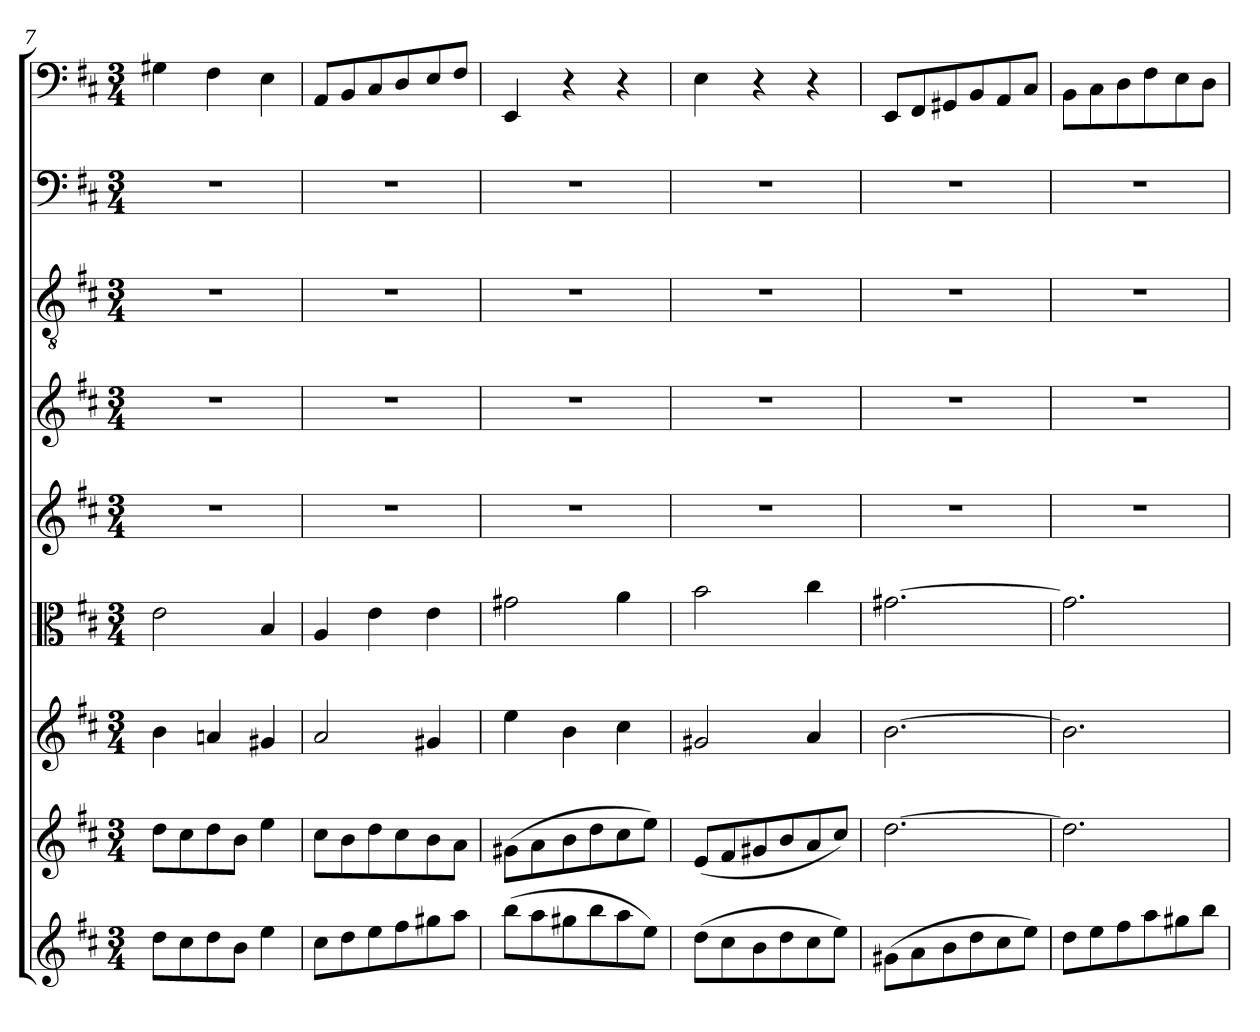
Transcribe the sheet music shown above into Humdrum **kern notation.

**kern	**kern	**kern	**kern	**kern	**kern	**kern	**kern	**kern
*part9	*part8	*part7	*part6	*part5	*part4	*part3	*part2	*part1
*staff9	*staff8	*staff7	*staff6	*staff5	*staff4	*staff3	*staff2	*staff1
*clefG2	*clefG2	*clefG2	*clefC3	*clefG2	*clefG2	*clefGv2	*clefF4	*clefF4
*k[f#c#]	*k[f#c#]	*k[f#c#]	*k[f#c#]	*k[f#c#]	*k[f#c#]	*k[f#c#]	*k[f#c#]	*k[f#c#]
*b:	*b:	*b:	*b:	*b:	*b:	*b:	*b:	*b:
*M3/4	*M3/4	*M3/4	*M3/4	*M3/4	*M3/4	*M3/4	*M3/4	*M3/4
=7	=7	=7	=7	=7	=7	=7	=7	=7
8dd\L	8dd\L	4b\	2e\	2.r	2.r	2.r	2.r	4G#X\
8cc#\	8cc#\	.	.	.	.	.	.	.
8dd\	8dd\	4an/	.	.	.	.	.	4F#\
8b\J	8b\J	.	.	.	.	.	.	.
4ee\	4ee\	4g#X/	4B/	.	.	.	.	4E\
=8	=8	=8	=8	=8	=8	=8	=8	=8
8cc#\L	8cc#\L	2a/	4A/	2.r	2.r	2.r	2.r	8AA/L
8dd\	8b\	.	.	.	.	.	.	8BB/
8ee\	8dd\	.	4e\	.	.	.	.	8C#/
8ff#\	8cc#\	.	.	.	.	.	.	8D/
8gg#X\	8b\	4g#X/	4e\	.	.	.	.	8E/
8aa\J	8a\J	.	.	.	.	.	.	8F#/J
=9	=9	=9	=9	=9	=9	=9	=9	=9
(8bb\L	(8g#X\L	4ee\	2g#X\	2.r	2.r	2.r	2.r	4EE/
8aa\	8a\	.	.	.	.	.	.	.
8gg#X\	8b\	4b\	.	.	.	.	.	4r
8bb\	8dd\	.	.	.	.	.	.	.
8aa\	8cc#\	4cc#\	4a\	.	.	.	.	4r
8ee\J)	8ee\J)	.	.	.	.	.	.	.
=10	=10	=10	=10	=10	=10	=10	=10	=10
(8dd\L	(8e/L	2g#X/	2b\	2.r	2.r	2.r	2.r	4E\
8cc#\	8f#/	.	.	.	.	.	.	.
8b\	8g#X/	.	.	.	.	.	.	4r
8dd\	8b/	.	.	.	.	.	.	.
8cc#\	8a/	4a/	4cc#\	.	.	.	.	4r
8ee\J)	8cc#/J)	.	.	.	.	.	.	.
=11	=11	=11	=11	=11	=11	=11	=11	=11
(8g#X\L	[2.dd\	[2.b\	[2.g#X\	2.r	2.r	2.r	2.r	8EE/L
8a\	.	.	.	.	.	.	.	8FF#/
8b\	.	.	.	.	.	.	.	8GG#X/
8dd\	.	.	.	.	.	.	.	8BB/
8cc#\	.	.	.	.	.	.	.	8AA/
8ee\J)	.	.	.	.	.	.	.	8C#/J
=12	=12	=12	=12	=12	=12	=12	=12	=12
8dd\L	2.dd\]	2.b\]	2.g#\]	2.r	2.r	2.r	2.r	8BB\L
8ee\	.	.	.	.	.	.	.	8C#\
8ff#\	.	.	.	.	.	.	.	8D\
8aa\	.	.	.	.	.	.	.	8F#\
8gg#X\	.	.	.	.	.	.	.	8E\
8bb\J	.	.	.	.	.	.	.	8D\J
=	=	=	=	=	=	=	=	=
*-	*-	*-	*-	*-	*-	*-	*-	*-
